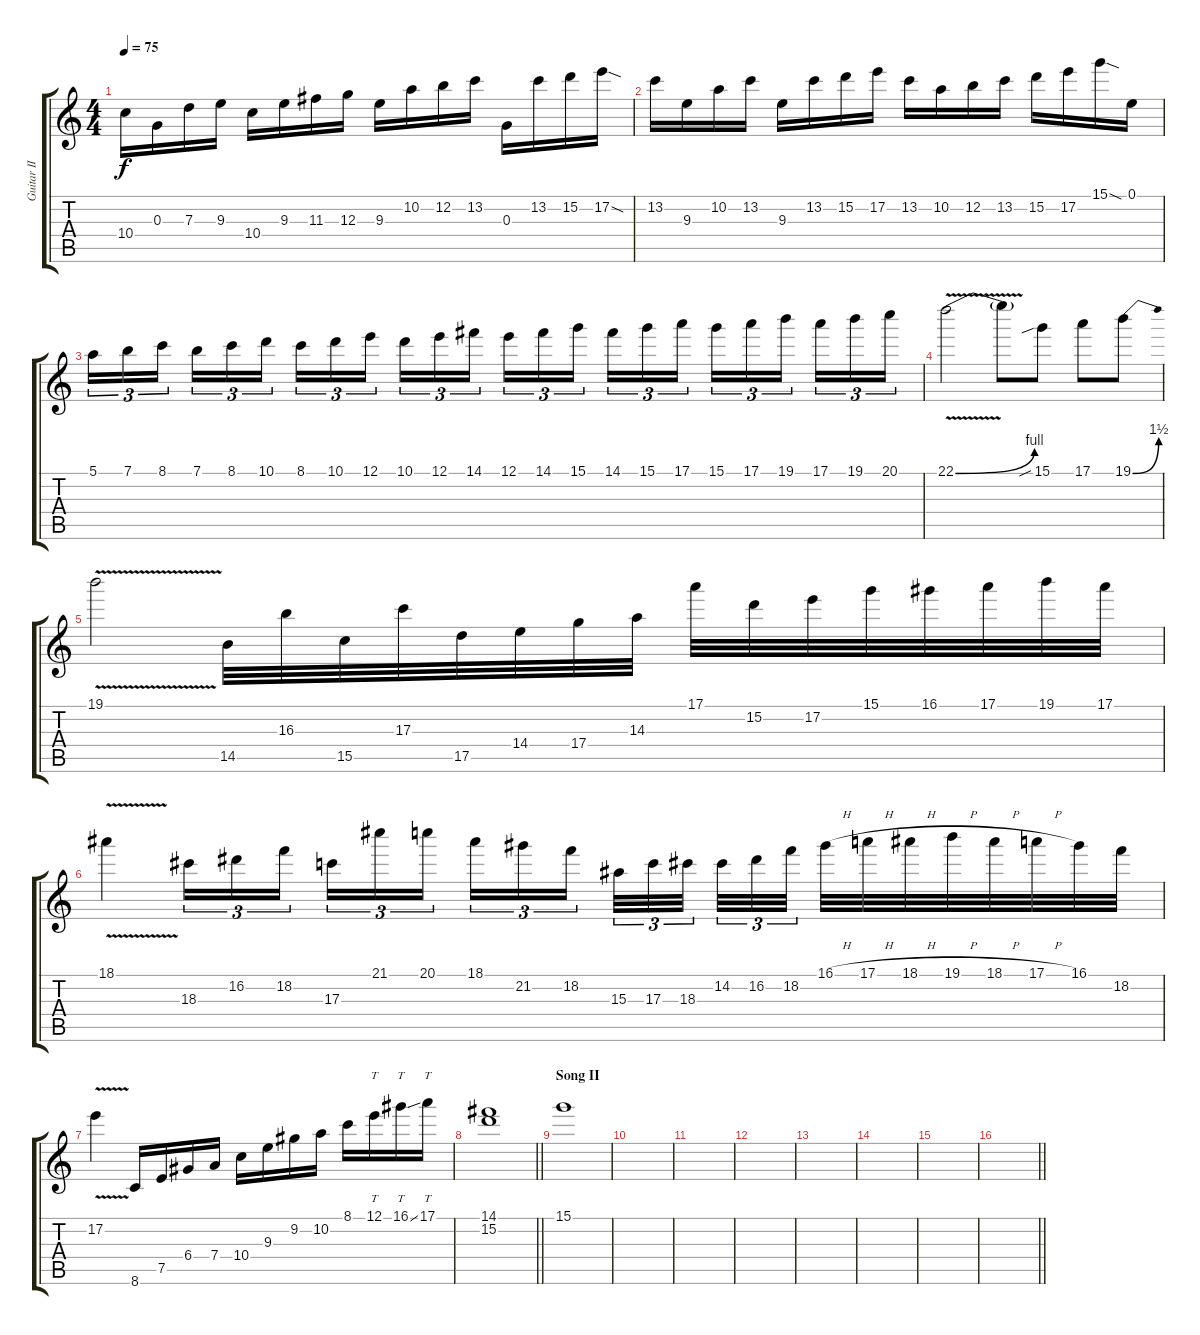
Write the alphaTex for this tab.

\track ("Guitar II" "Guitar II") {instrument distortionguitar}
\staff {score tabs}
\tuning (E4 B3 G3 D3 A2 E2) {hide}
\ts (4 4)
\tempo 75
\clef g2
\ks c
10.4.16{dy f} 0.3.16 7.3.16 9.3.16 10.4.16 9.3.16 11.3.16 12.3.16 9.3.16 10.2.16 12.2.16 13.2.16 0.3.16 13.2.16 15.2.16 17.2{sod}.16 |
13.2.16 9.3.16 10.2.16 13.2.16 9.3.16 13.2.16 15.2.16 17.2.16 13.2.16 10.2.16 12.2.16 13.2.16 15.2.16 17.2.16 15.1{sod}.16 0.1.16 |
5.1.16{tu (3 2)} 7.1.16{tu (3 2)} 8.1.16{tu (3 2) beam splitsecondary} 7.1.16{tu (3 2)} 8.1.16{tu (3 2)} 10.1.16{tu (3 2)} 8.1.16{tu (3 2)} 10.1.16{tu (3 2)} 12.1.16{tu (3 2) beam splitsecondary} 10.1.16{tu (3 2)} 12.1.16{tu (3 2)} 14.1.16{tu (3 2)} 12.1.16{tu (3 2)} 14.1.16{tu (3 2)} 15.1.16{tu (3 2) beam splitsecondary} 14.1.16{tu (3 2)} 15.1.16{tu (3 2)} 17.1.16{tu (3 2)} 15.1.16{tu (3 2)} 17.1.16{tu (3 2)} 19.1.16{tu (3 2) beam splitsecondary} 17.1.16{tu (3 2)} 19.1.16{tu (3 2)} 20.1.16{tu (3 2)} |
22.1{be (bend 0 0 60 4) v}.2 22.1{t}.8 15.1{sib}.8 17.1.8 19.1{be (bend 0 0 60 6)}.8 |
19.1{v}.2 14.5.32 16.3.32 15.5.32 17.3.32 17.5.32 14.4.32 17.4.32 14.3.32 17.1.32 15.2.32 17.2.32 15.1.32 16.1.32 17.1.32 19.1.32 17.1.32 |
18.1{v}.4 18.3.16{tu (3 2)} 16.2.16{tu (3 2)} 18.2.16{tu (3 2) beam splitsecondary} 17.3.16{tu (3 2)} 21.1.16{tu (3 2)} 20.1.16{tu (3 2)} 18.1.16{tu (3 2)} 21.2.16{tu (3 2)} 18.2.16{tu (3 2) beam splitsecondary} 15.3.32{tu (3 2)} 17.3.32{tu (3 2)} 18.3.32{tu (3 2) beam splitsecondary} 14.2.32{tu (3 2)} 16.2.32{tu (3 2)} 18.2.32{tu (3 2)} 16.1{h}.32 17.1{h}.32 18.1{h}.32 19.1{h}.32 18.1{h}.32 17.1{h}.32 16.1.32 18.2.32 |
17.2{v}.4 8.6.16 7.5.16 6.4.16 7.4.16 10.4.16 9.3.16 9.2.16 10.2.16 8.1.16 12.1.16{tt} 16.1{ss}.16{tt} 17.1.16{tt} |
\barLineRight lightlight
(14.1 15.2).1 |
\section ("" "Song II")
15.1.1 |
|
|
|
|
|
|
\barLineRight lightlight
